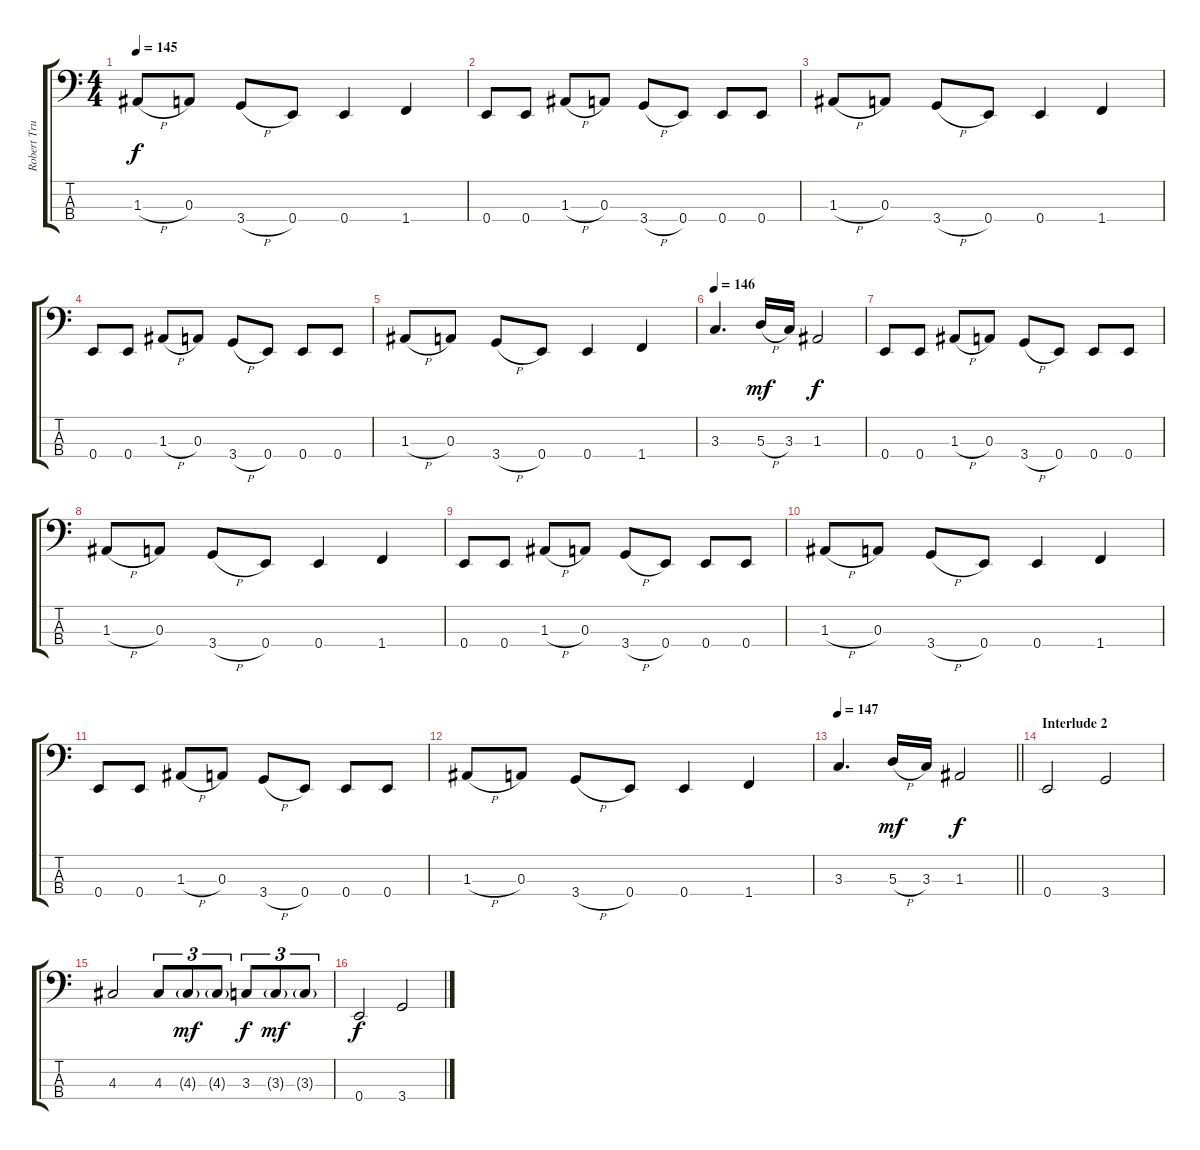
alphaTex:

\track ("Robert Trujillo (Bass)" "Robert Tru") {instrument electricbassfinger}
\staff {score tabs}
\tuning (G2 D2 A1 E1) {hide}
\ts (4 4)
\tempo 145
\clef f4
\ks c
1.3{h}.8{dy f} 0.3.8 3.4{h}.8 0.4.8 0.4.4 1.4.4 |
0.4.8 0.4.8 1.3{h}.8 0.3.8 3.4{h}.8 0.4.8 0.4.8 0.4.8 |
1.3{h}.8 0.3.8 3.4{h}.8 0.4.8 0.4.4 1.4.4 |
0.4.8 0.4.8 1.3{h}.8 0.3.8 3.4{h}.8 0.4.8 0.4.8 0.4.8 |
1.3{h}.8 0.3.8 3.4{h}.8 0.4.8 0.4.4 1.4.4 |
\tempo 146
3.3.4{d} 5.3{h}.16{dy mf} 3.3.16 1.3.2{dy f} |
0.4.8 0.4.8 1.3{h}.8 0.3.8 3.4{h}.8 0.4.8 0.4.8 0.4.8 |
1.3{h}.8 0.3.8 3.4{h}.8 0.4.8 0.4.4 1.4.4 |
0.4.8 0.4.8 1.3{h}.8 0.3.8 3.4{h}.8 0.4.8 0.4.8 0.4.8 |
1.3{h}.8 0.3.8 3.4{h}.8 0.4.8 0.4.4 1.4.4 |
0.4.8 0.4.8 1.3{h}.8 0.3.8 3.4{h}.8 0.4.8 0.4.8 0.4.8 |
1.3{h}.8 0.3.8 3.4{h}.8 0.4.8 0.4.4 1.4.4 |
\tempo 147
\barLineRight lightlight
3.3.4{d} 5.3{h}.16{dy mf} 3.3.16 1.3.2{dy f} |
\section ("" "Interlude 2")
0.4.2 3.4.2 |
4.3.2 4.3.8{tu (3 2)} 4.3{g}.8{tu (3 2) dy mf} 4.3{g}.8{tu (3 2)} 3.3.8{tu (3 2) dy f} 3.3{g}.8{tu (3 2) dy mf} 3.3{g}.8{tu (3 2)} |
0.4.2{dy f} 3.4.2
